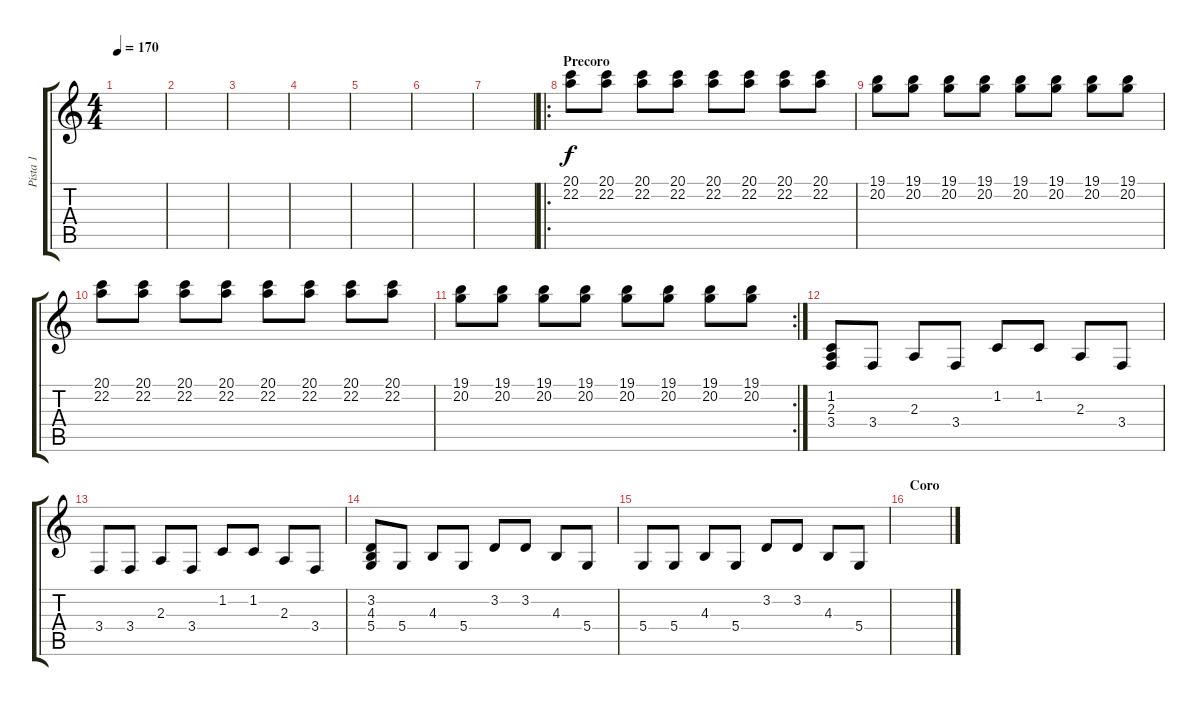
\track ("Pista 1" "Pista 1") {instrument acousticgrandpiano}
\staff {score tabs}
\tuning (E4 B3 G3 D3 A2 E2) {hide}
\ts (4 4)
\tempo 170
\clef g2
\ks c
|
|
|
|
|
|
|
\ro
\section ("" "Precoro")
(20.1 22.2).8 (20.1 22.2).8 (20.1 22.2).8 (20.1 22.2).8 (20.1 22.2).8 (20.1 22.2).8 (20.1 22.2).8 (20.1 22.2).8 |
(19.1 20.2).8 (19.1 20.2).8 (19.1 20.2).8 (19.1 20.2).8 (19.1 20.2).8 (19.1 20.2).8 (19.1 20.2).8 (19.1 20.2).8 |
(20.1 22.2).8 (20.1 22.2).8 (20.1 22.2).8 (20.1 22.2).8 (20.1 22.2).8 (20.1 22.2).8 (20.1 22.2).8 (20.1 22.2).8 |
\rc 2
(19.1 20.2).8 (19.1 20.2).8 (19.1 20.2).8 (19.1 20.2).8 (19.1 20.2).8 (19.1 20.2).8 (19.1 20.2).8 (19.1 20.2).8 |
(1.2 2.3 3.4).8{volume 9} 3.4.8 2.3.8 3.4.8 1.2.8 1.2.8 2.3.8 3.4.8 |
3.4.8 3.4.8 2.3.8 3.4.8 1.2.8 1.2.8 2.3.8 3.4.8 |
(3.2 4.3 5.4).8 5.4.8 4.3.8 5.4.8 3.2.8 3.2.8 4.3.8 5.4.8 |
5.4.8 5.4.8 4.3.8 5.4.8 3.2.8 3.2.8 4.3.8 5.4.8 |
\section ("" "Coro")
